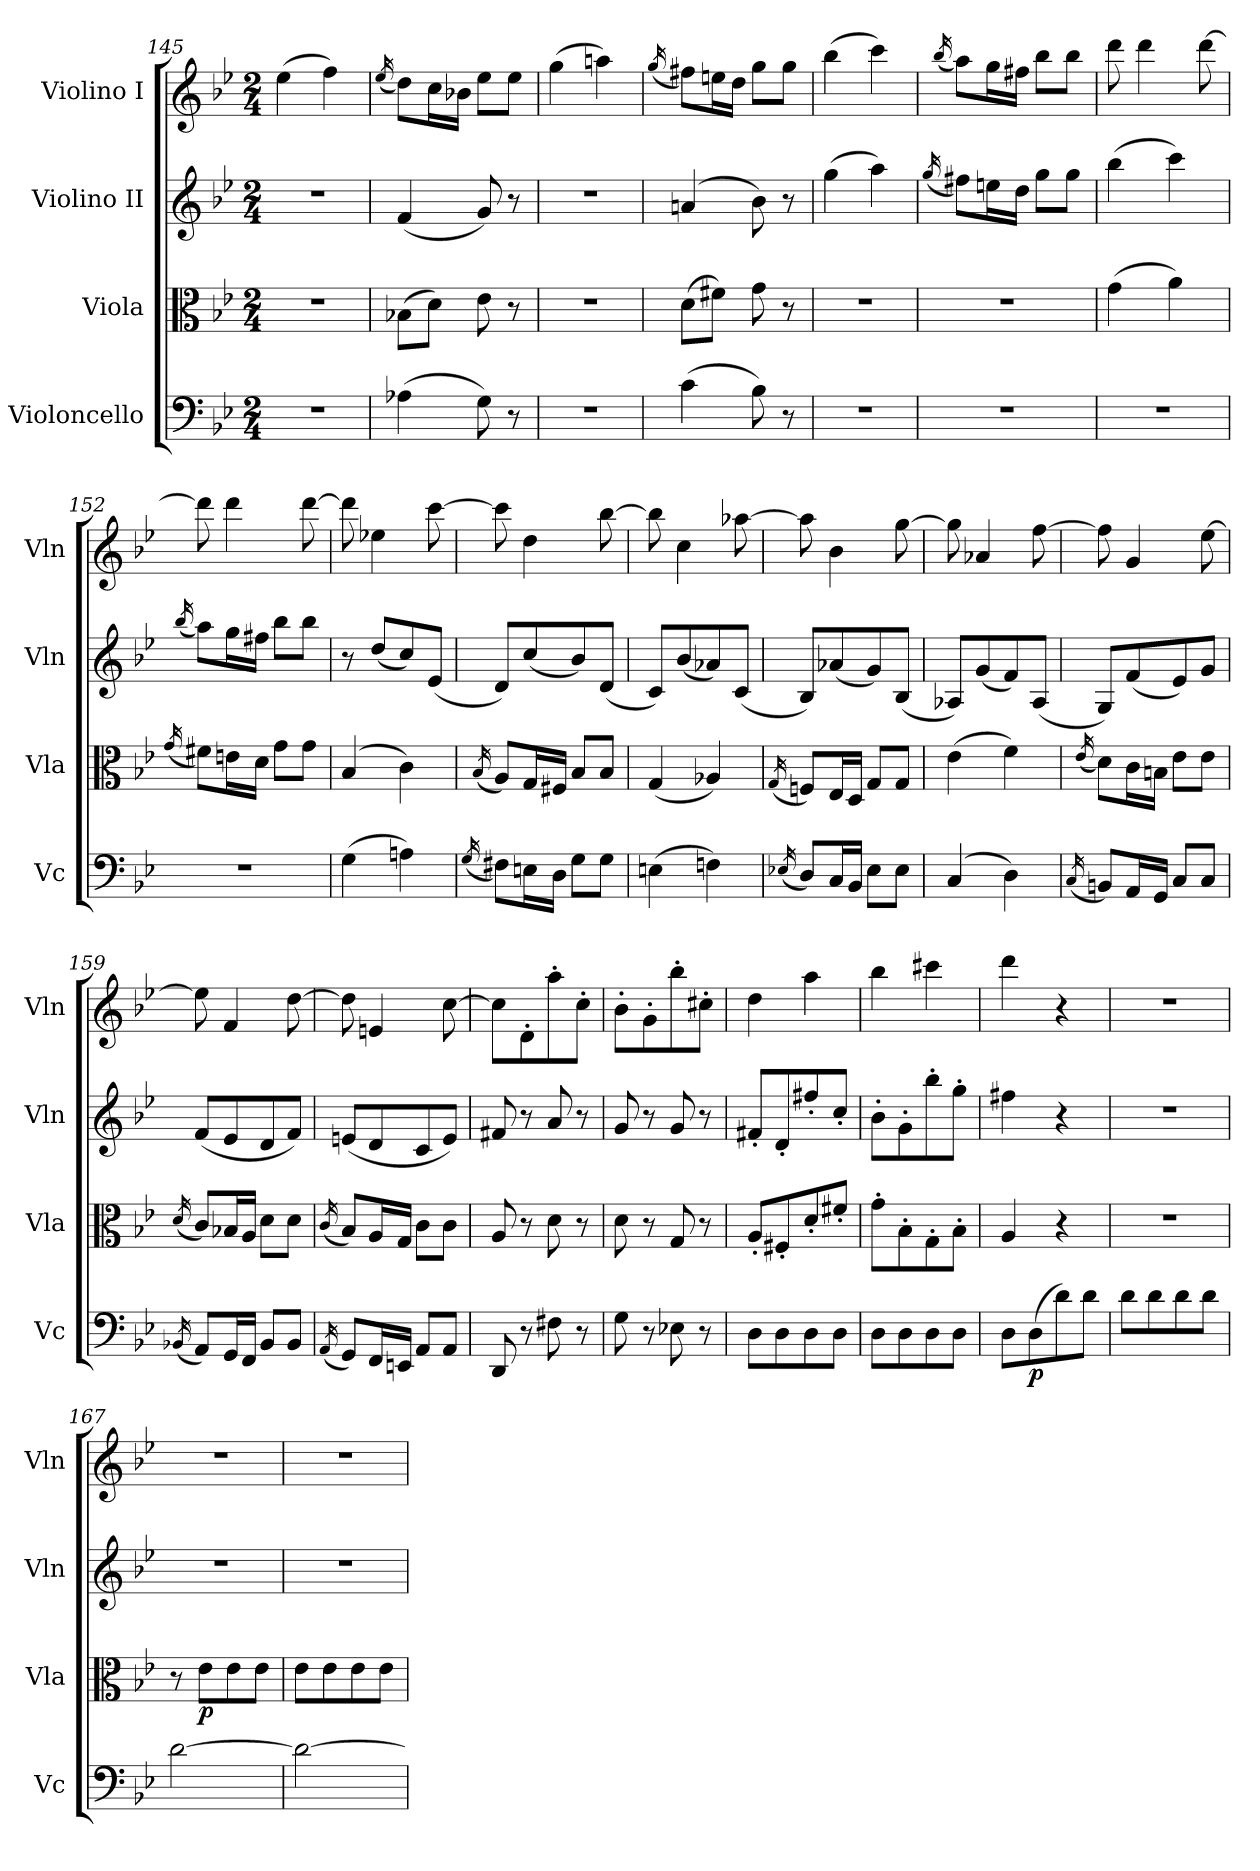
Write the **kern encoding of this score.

**kern	**dynam	**kern	**dynam	**kern	**kern
*part4	*part4	*part3	*part3	*part2	*part1
*staff4	*staff4	*staff3	*staff3	*staff2	*staff1
*I"Violoncello	*	*I"Viola	*	*I"Violino II	*I"Violino I
*I'Vc	*	*I'Vla	*	*I'Vln	*I'Vln
*clefF4	*	*clefC3	*	*clefG2	*clefG2
*k[b-e-]	*	*k[b-e-]	*	*k[b-e-]	*k[b-e-]
*B-:	*	*B-:	*	*B-:	*B-:
*M2/4	*	*M2/4	*	*M2/4	*M2/4
=145	=145	=145	=145	=145	=145
2r	.	2r	.	2r	(4ee-
.	.	.	.	.	4ff)
=146	=146	=146	=146	=146	=146
.	.	.	.	.	(<16qee-/
(4A-X	.	(8B-XL	.	(4f	8ddL)
.	.	8dJ)	.	.	16ccL
.	.	.	.	.	16b-XJJ
8G)	.	8e-	.	8g)	8ee-L
8r	.	8r	.	8r	8ee-J
=147	=147	=147	=147	=147	=147
2r	.	2r	.	2r	(4gg
.	.	.	.	.	4aan)
=148	=148	=148	=148	=148	=148
.	.	.	.	.	(<16qgg/
(4c	.	(8dL	.	(4an	8ff#XL)
.	.	8f#XJ)	.	.	16eenL
.	.	.	.	.	16ddJJ
8B-)	.	8g	.	8b-)	8ggL
8r	.	8r	.	8r	8ggJ
=149	=149	=149	=149	=149	=149
2r	.	2r	.	(4gg	(4bb-
.	.	.	.	4aa)	4ccc)
!!LO:PB:g=z
=150	=150	=150	=150	=150	=150
.	.	.	.	(<16qgg/	(<16qbb-/
2r	.	2r	.	8ff#XL)	8aaL)
.	.	.	.	16eenL	16ggL
.	.	.	.	16ddJJ	16ff#XJJ
.	.	.	.	8ggL	8bb-L
.	.	.	.	8ggJ	8bb-J
=151	=151	=151	=151	=151	=151
2r	.	(4g	.	(4bb-	8ddd
.	.	.	.	.	4ddd
.	.	4a)	.	4ccc)	.
.	.	.	.	.	[8ddd
=152	=152	=152	=152	=152	=152
.	.	(<16qg/	.	(<16qbb-/	.
2r	.	8f#XL)	.	8aaL)	8ddd]
.	.	16enL	.	16ggL	4ddd
.	.	16dJJ	.	16ff#XJJ	.
.	.	8gL	.	8bb-L	.
.	.	8gJ	.	8bb-J	[8ddd
=153	=153	=153	=153	=153	=153
(4G	.	(4B-	.	8r	8ddd]
.	.	.	.	(8ddL	4ee-X
4An)	.	4c)	.	8cc)	.
.	.	.	.	(8e-J	[8ccc
=154	=154	=154	=154	=154	=154
(<16qG/	.	(<16qB-/	.	.	.
8F#XL)	.	8AL)	.	8dL)	8ccc]
16EnL	.	16GL	.	(8cc	4dd
16DJJ	.	16F#XJJ	.	.	.
8GL	.	8B-L	.	8b-)	.
8GJ	.	8B-J	.	(8dJ	[8bb-
=155	=155	=155	=155	=155	=155
(4En	.	(4G	.	8cL)	8bb-]
.	.	.	.	(8b-	4cc
4Fn)	.	4A-X)	.	8a-X)	.
.	.	.	.	(8cJ	[8aa-X
=156	=156	=156	=156	=156	=156
(<16qE-X/	.	(<16qG/	.	.	.
8DL)	.	8FnL)	.	8B-L)	8aa-]
16CL	.	16E-L	.	(8a-X	4b-
16BB-JJ	.	16DJJ	.	.	.
8E-L	.	8GL	.	8g)	.
8E-J	.	8GJ	.	(8B-J	[8gg
=157	=157	=157	=157	=157	=157
(4C	.	(4e-	.	8A-XL)	8gg]
.	.	.	.	(8g	4a-X
4D)	.	4f)	.	8f)	.
.	.	.	.	(8A-J	[8ff
!!LO:LB:g=z
=158	=158	=158	=158	=158	=158
(<16qC/	.	(<16qe-/	.	.	.
8BBnL)	.	8dL)	.	8GL)	8ff]
16AAL	.	16cL	.	(8f	4g
16GGJJ	.	16BnJJ	.	.	.
8CL	.	8e-L	.	8e-)	.
8CJ	.	8e-J	.	8gJ	[8ee-
=159	=159	=159	=159	=159	=159
(<16qBB-X/	.	(<16qd/	.	.	.
8AAL)	.	8cL)	.	(8fL	8ee-]
16GGL	.	16B-XL	.	8e-	4f
16FFJJ	.	16AJJ	.	.	.
8BB-L	.	8dL	.	8d	.
8BB-J	.	8dJ	.	8fJ)	[8dd
=160	=160	=160	=160	=160	=160
(<16qAA/	.	(<16qc/	.	.	.
8GGL)	.	8B-L)	.	(8enL	8dd]
16FFL	.	16AL	.	8d	4en
16EEnJJ	.	16GJJ	.	.	.
8AAL	.	8cL	.	8c	.
8AAJ	.	8cJ	.	8eJ)	[8cc
=161	=161	=161	=161	=161	=161
8DD	.	8A	.	8f#X	8ccL]
8r	.	8r	.	8r	8d'
8F#X	.	8d	.	8a	8aa'
8r	.	8r	.	8r	8cc'J
=162	=162	=162	=162	=162	=162
8G	.	8d	.	8g	8b-'L
8r	.	8r	.	8r	8g'
8E-X	.	8G	.	8g	8bb-'
8r	.	8r	.	8r	8cc#X'J
=163	=163	=163	=163	=163	=163
8DL	.	8A'L	.	8f#X'L	4dd
8D	.	8F#X'	.	8d'	.
8D	.	8d'	.	8ff#X'	4aa
8DJ	.	8f#X'J	.	8cc'J	.
=164	=164	=164	=164	=164	=164
8DL	.	8g'\L	.	8b-'L	4bb-
8D	.	8B-'\	.	8g'	.
8D	.	8G'\	.	8bb-'	4ccc#X
8DJ	.	8B-'\J	.	8gg'J	.
=165	=165	=165	=165	=165	=165
8DL	.	4A	.	4ff#X	4ddd
(8D	p	.	.	.	.
8d)	.	4r	.	4r	4r
8dJ	.	.	.	.	.
=166	=166	=166	=166	=166	=166
8dL	.	2r	.	2r	2r
8d	.	.	.	.	.
8d	.	.	.	.	.
8dJ	.	.	.	.	.
!!LO:LB:g=z
=167	=167	=167	=167	=167	=167
[2d	.	8r	.	2r	2r
.	.	8e-L	p	.	.
.	.	8e-	.	.	.
.	.	8e-J	.	.	.
=168	=168	=168	=168	=168	=168
2d_	.	8e-L	.	2r	2r
.	.	8e-	.	.	.
.	.	8e-	.	.	.
.	.	8e-J	.	.	.
=	=	=	=	=	=
*-	*-	*-	*-	*-	*-
